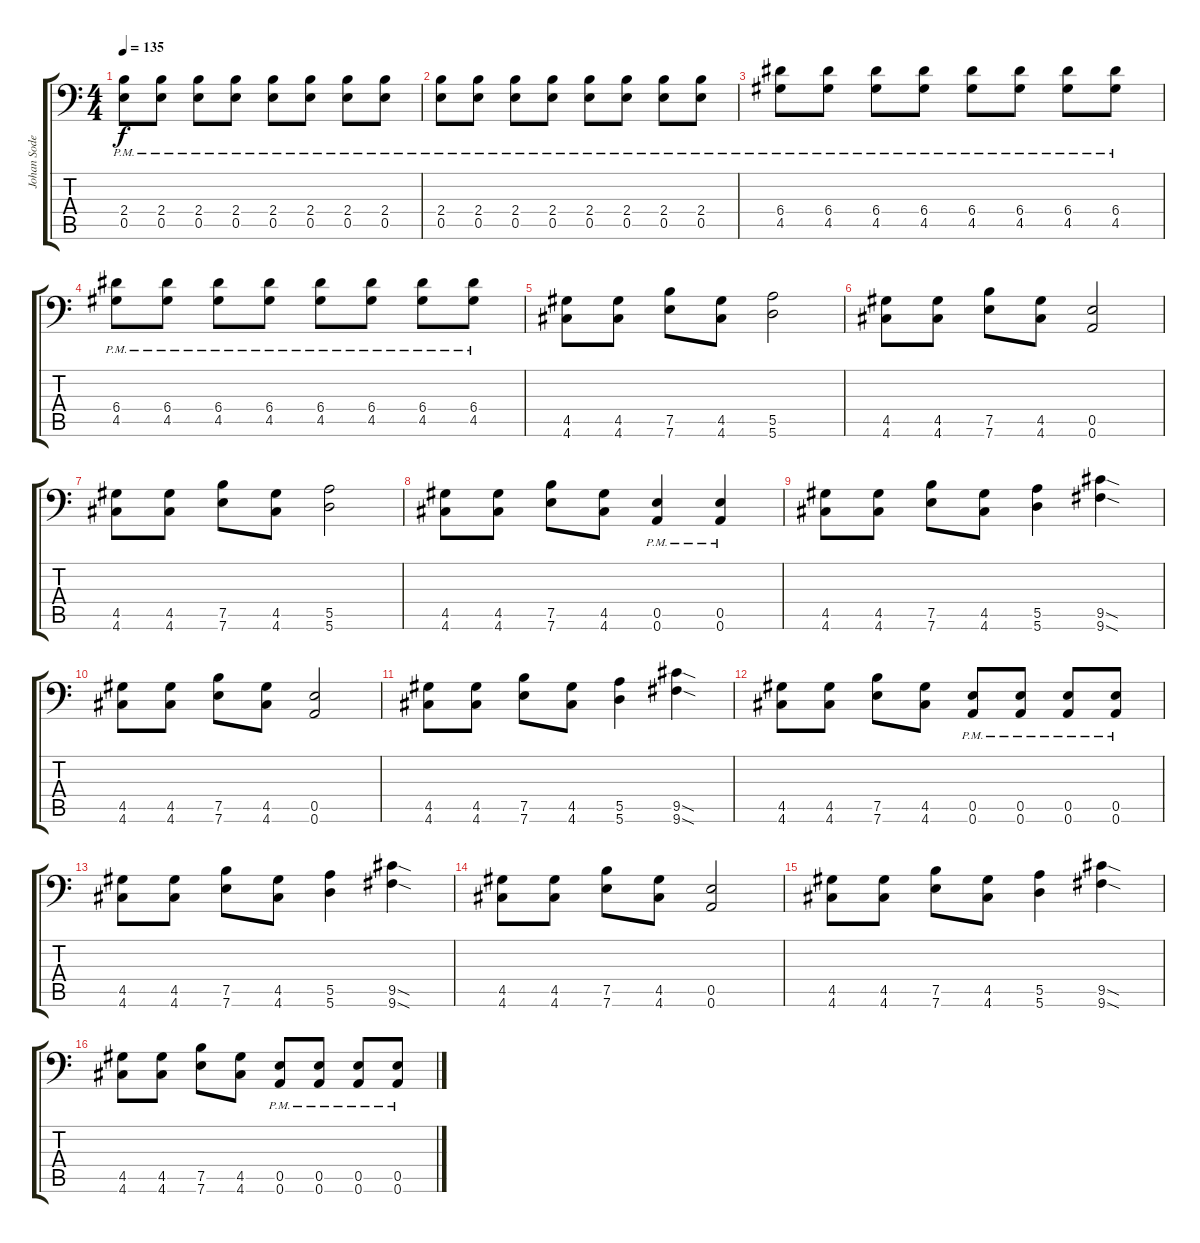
\track ("Johan Soderberg" "Johan Sode") {instrument distortionguitar}
\staff {score tabs}
\tuning (B3 Gb3 D3 A2 E2 A1) {hide}
\ts (4 4)
\tempo 135
\clef f4
\ks c
(2.4{pm} 0.5{pm}).8{dy f} (2.4{pm} 0.5{pm}).8 (2.4{pm} 0.5{pm}).8 (2.4{pm} 0.5{pm}).8 (2.4{pm} 0.5{pm}).8 (2.4{pm} 0.5{pm}).8 (2.4{pm} 0.5{pm}).8 (2.4{pm} 0.5{pm}).8 |
(2.4{pm} 0.5{pm}).8 (2.4{pm} 0.5{pm}).8 (2.4{pm} 0.5{pm}).8 (2.4{pm} 0.5{pm}).8 (2.4{pm} 0.5{pm}).8 (2.4{pm} 0.5{pm}).8 (2.4{pm} 0.5{pm}).8 (2.4{pm} 0.5{pm}).8 |
(6.4{pm} 4.5{pm}).8 (6.4{pm} 4.5{pm}).8 (6.4{pm} 4.5{pm}).8 (6.4{pm} 4.5{pm}).8 (6.4{pm} 4.5{pm}).8 (6.4{pm} 4.5{pm}).8 (6.4{pm} 4.5{pm}).8 (6.4{pm} 4.5{pm}).8 |
(6.4{pm} 4.5{pm}).8 (6.4{pm} 4.5{pm}).8 (6.4{pm} 4.5{pm}).8 (6.4{pm} 4.5{pm}).8 (6.4{pm} 4.5{pm}).8 (6.4{pm} 4.5{pm}).8 (6.4{pm} 4.5{pm}).8 (6.4{pm} 4.5{pm}).8 |
(4.5 4.6).8 (4.5 4.6).8 (7.5 7.6).8 (4.5 4.6).8 (5.5 5.6).2 |
(4.5 4.6).8 (4.5 4.6).8 (7.5 7.6).8 (4.5 4.6).8 (0.5 0.6).2 |
(4.5 4.6).8 (4.5 4.6).8 (7.5 7.6).8 (4.5 4.6).8 (5.5 5.6).2 |
(4.5 4.6).8 (4.5 4.6).8 (7.5 7.6).8 (4.5 4.6).8 (0.5{pm} 0.6{pm}).4 (0.5{pm} 0.6{pm}).4 |
(4.5 4.6).8 (4.5 4.6).8 (7.5 7.6).8 (4.5 4.6).8 (5.5 5.6).4 (9.5{sod} 9.6{sod}).4 |
(4.5 4.6).8 (4.5 4.6).8 (7.5 7.6).8 (4.5 4.6).8 (0.5 0.6).2 |
(4.5 4.6).8 (4.5 4.6).8 (7.5 7.6).8 (4.5 4.6).8 (5.5 5.6).4 (9.5{sod} 9.6{sod}).4 |
(4.5 4.6).8 (4.5 4.6).8 (7.5 7.6).8 (4.5 4.6).8 (0.5{pm} 0.6{pm}).8 (0.5{pm} 0.6{pm}).8 (0.5{pm} 0.6{pm}).8 (0.5{pm} 0.6{pm}).8 |
(4.5 4.6).8 (4.5 4.6).8 (7.5 7.6).8 (4.5 4.6).8 (5.5 5.6).4 (9.5{sod} 9.6{sod}).4 |
(4.5 4.6).8 (4.5 4.6).8 (7.5 7.6).8 (4.5 4.6).8 (0.5 0.6).2 |
(4.5 4.6).8 (4.5 4.6).8 (7.5 7.6).8 (4.5 4.6).8 (5.5 5.6).4 (9.5{sod} 9.6{sod}).4 |
(4.5 4.6).8 (4.5 4.6).8 (7.5 7.6).8 (4.5 4.6).8 (0.5{pm} 0.6{pm}).8 (0.5{pm} 0.6{pm}).8 (0.5{pm} 0.6{pm}).8 (0.5{pm} 0.6{pm}).8
